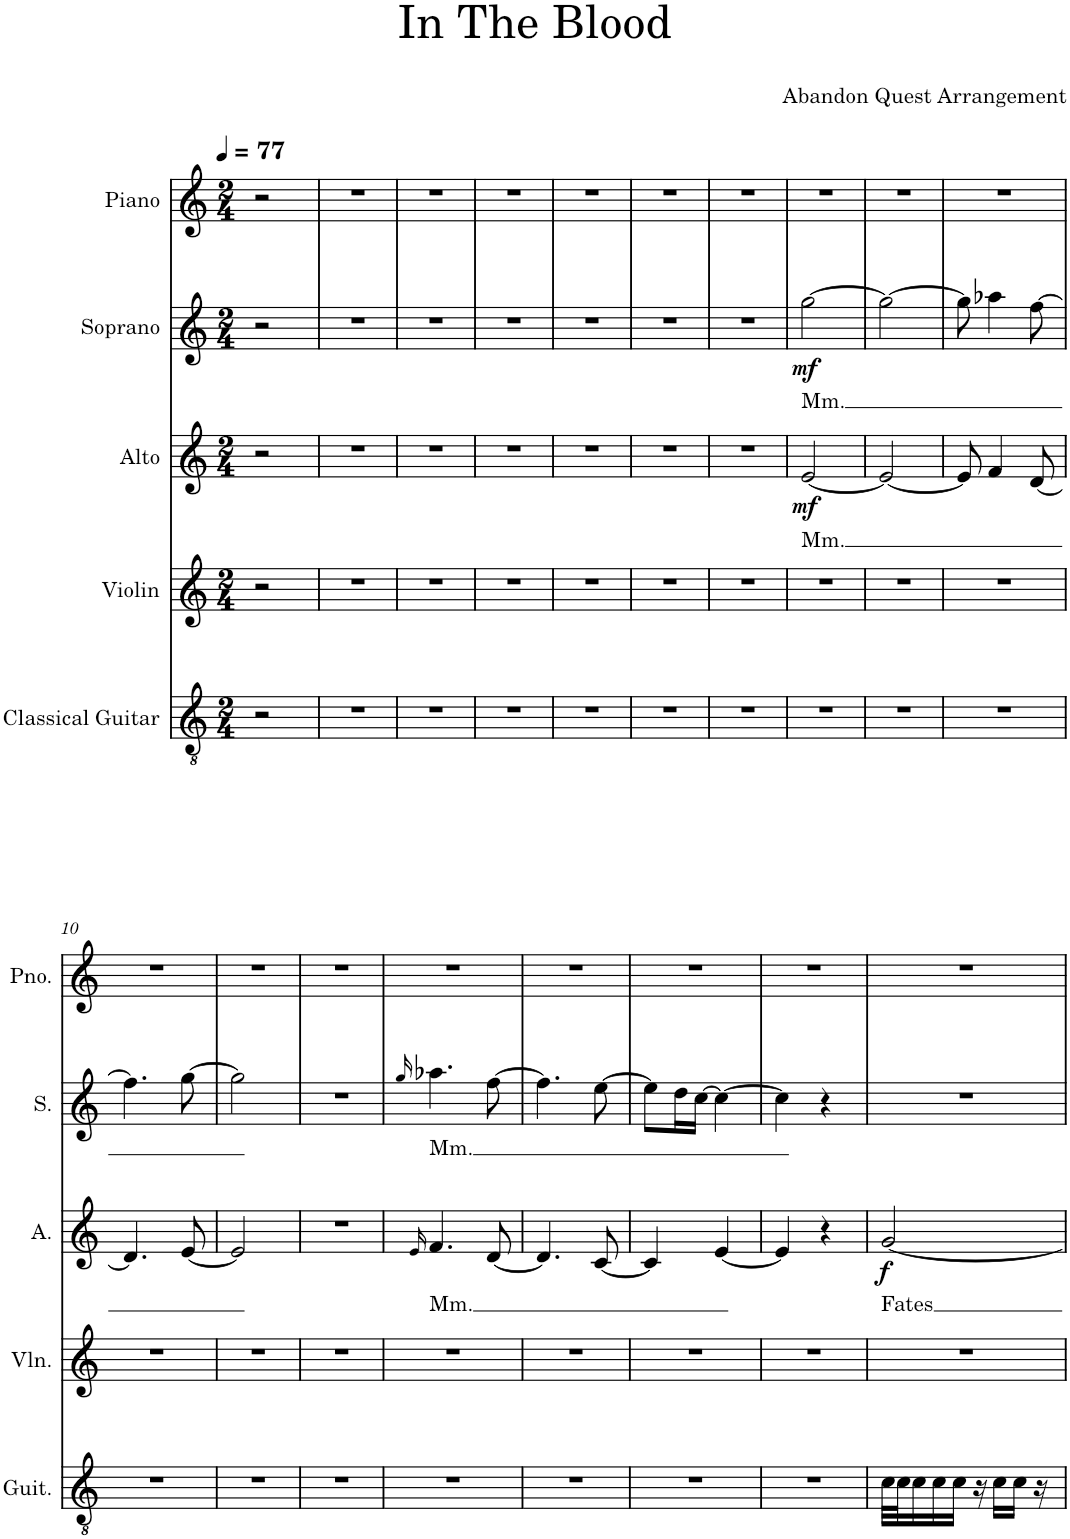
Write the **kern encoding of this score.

**kern	**kern	**kern	**text	**dynam	**kern	**text	**dynam	**kern
*part5	*part4	*part3	*part3	*part3	*part2	*part2	*part2	*part1
*staff5	*staff4	*staff3	*staff3	*staff3	*staff2	*staff2	*staff2	*staff1
*I"Classical Guitar	*I"Violin	*I"Alto	*	*	*I"Soprano	*	*	*I"Piano
*I'Guit.	*I'Vln.	*I'A.	*	*	*I'S.	*	*	*I'Pno.
*clefGv2	*clefG2	*clefG2	*	*	*clefG2	*	*	*clefG2
*k[]	*k[]	*k[]	*	*	*k[]	*	*	*k[]
*M2/4	*M2/4	*M2/4	*	*	*M2/4	*	*	*M2/4
*MM77	*MM77	*MM77	*	*	*MM77	*	*	*MM77
=	=	=	=	=	=	=	=	=
2r	2r	2r	.	.	2r	.	.	2r
=1	=1	=1	=1	=1	=1	=1	=1	=1
2r	2r	2r	.	.	2r	.	.	2r
=2	=2	=2	=2	=2	=2	=2	=2	=2
2r	2r	2r	.	.	2r	.	.	2r
=3	=3	=3	=3	=3	=3	=3	=3	=3
2r	2r	2r	.	.	2r	.	.	2r
=4	=4	=4	=4	=4	=4	=4	=4	=4
2r	2r	2r	.	.	2r	.	.	2r
=5	=5	=5	=5	=5	=5	=5	=5	=5
2r	2r	2r	.	.	2r	.	.	2r
=6	=6	=6	=6	=6	=6	=6	=6	=6
2r	2r	2r	.	.	2r	.	.	2r
=7	=7	=7	=7	=7	=7	=7	=7	=7
!	!	!	!LO:LY:b	!LO:DY:b	!	!LO:LY:b	!LO:DY:b	!
2r	2r	[2e/	Mm.	mf	[2gg\	Mm.	mf	2r
=8	=8	=8	=8	=8	=8	=8	=8	=8
2r	2r	2e/_	.	.	2gg\_	.	.	2r
=9	=9	=9	=9	=9	=9	=9	=9	=9
2r	2r	8e/]	.	.	8gg\]	.	.	2r
.	.	4f/	.	.	4aa-X\	.	.	.
.	.	[8d/	.	.	[8ff\	.	.	.
!!LO:LB:g=z
=10	=10	=10	=10	=10	=10	=10	=10	=10
2r	2r	4.d/]	.	.	4.ff\]	.	.	2r
.	.	[8e/	.	.	[8gg\	.	.	.
=11	=11	=11	=11	=11	=11	=11	=11	=11
2r	2r	2e/]	.	.	2gg\]	.	.	2r
=12	=12	=12	=12	=12	=12	=12	=12	=12
2r	2r	2r	.	.	2r	.	.	2r
=13	=13	=13	=13	=13	=13	=13	=13	=13
.	.	16qe/	.	.	16qgg/	.	.	.
!	!	!	!LO:LY:b	!	!	!LO:LY:b	!	!
2r	2r	4.f/	Mm.	.	4.aa-X\	Mm.	.	2r
.	.	[8d/	.	.	[8ff\	.	.	.
=14	=14	=14	=14	=14	=14	=14	=14	=14
2r	2r	4.d/]	.	.	4.ff\]	.	.	2r
.	.	[8c/	.	.	[8ee\	.	.	.
=15	=15	=15	=15	=15	=15	=15	=15	=15
2r	2r	4c/]	.	.	8ee\L]	.	.	2r
.	.	.	.	.	16dd\L	.	.	.
.	.	.	.	.	[16cc\JJ	.	.	.
.	.	[4e/	.	.	4cc\_	.	.	.
=16	=16	=16	=16	=16	=16	=16	=16	=16
2r	2r	4e/]	.	.	4cc\]	.	.	2r
.	.	4r	.	.	4r	.	.	.
=17	=17	=17	=17	=17	=17	=17	=17	=17
!	!	!	!LO:LY:b	!LO:DY:b	!	!	!	!
32c\LLL	2r	[2g/	Fates	f	2r	.	.	2r
32c\J	.	.	.	.	.	.	.	.
16c\	.	.	.	.	.	.	.	.
16c\	.	.	.	.	.	.	.	.
16c\JJ	.	.	.	.	.	.	.	.
16r	.	.	.	.	.	.	.	.
16c\LL	.	.	.	.	.	.	.	.
16c\JJ	.	.	.	.	.	.	.	.
16r	.	.	.	.	.	.	.	.
=	=	=	=	=	=	=	=	=
*-	*-	*-	*-	*-	*-	*-	*-	*-
